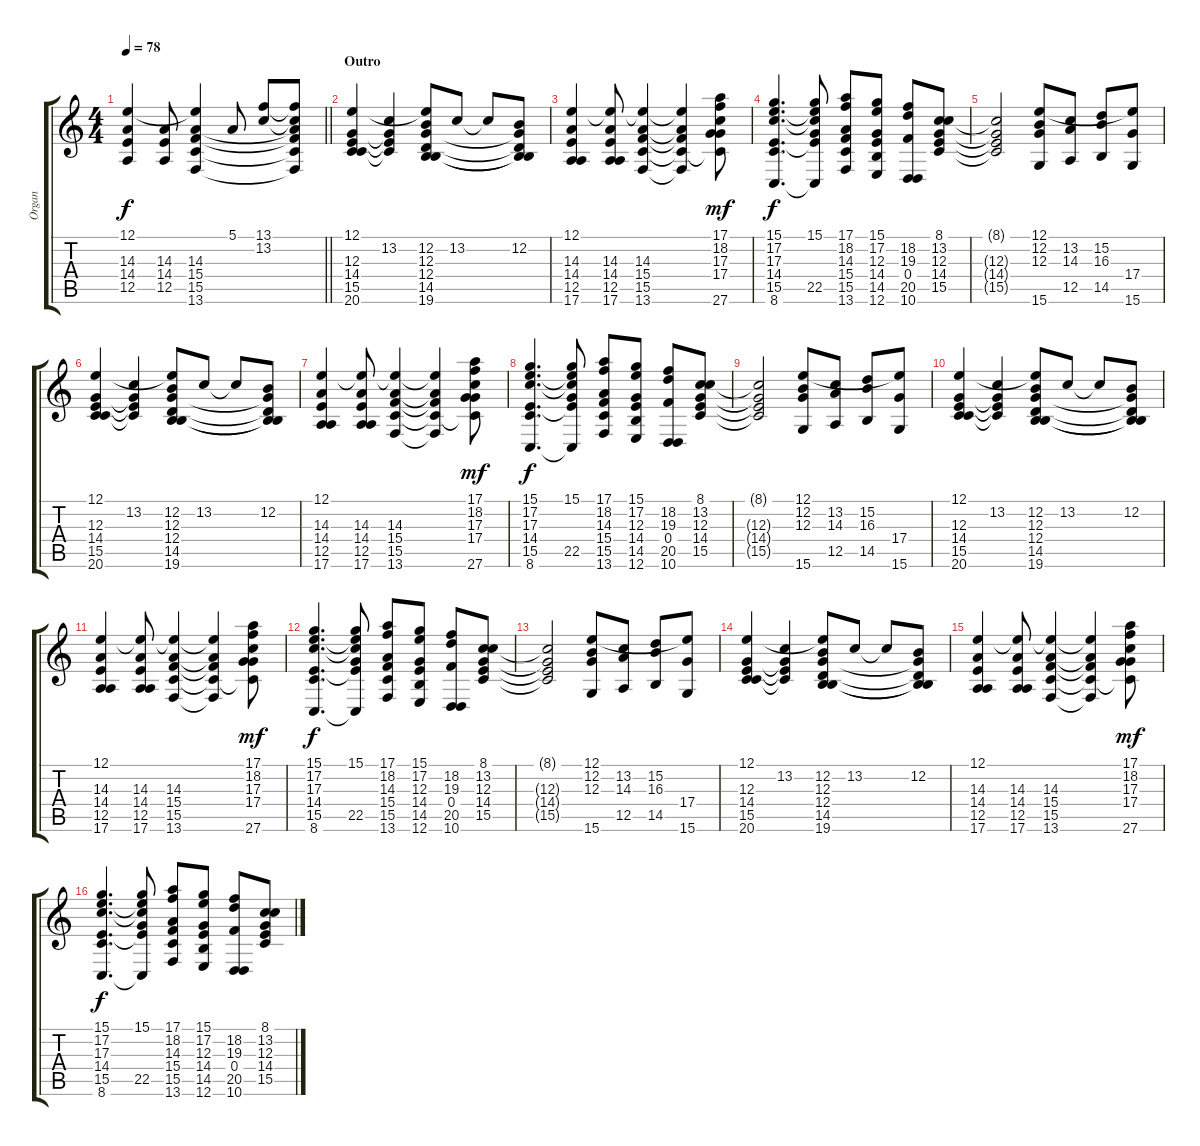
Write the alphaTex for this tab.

\track ("Organ" "Organ") {instrument rockorgan}
\staff {score tabs}
\tuning (E4 B3 G3 D3 A2 E2) {hide}
\ts (4 4)
\tempo 78
\clef g2
\barLineRight lightlight
\ks c
(12.1 14.3 14.4 12.5).4{dy f} (14.3 14.4 12.5).8 (12.1{t} 14.3 15.4 15.5 13.6).4 5.1.8 (13.1 13.2).8 (13.1{t} 13.2{t} 14.3{t} 15.4{t} 15.5{t} 13.6{t}).8 |
\section ("" "Outro")
(12.1 12.3 14.4 15.5 20.6).4 (13.2 12.3{t} 14.4{t} 15.5{t}).4 (12.1{t} 12.2 12.3 12.4 14.5 19.6).8 13.2.8 13.2{t}.8 (12.2 12.3{t} 12.4{t} 14.5{t} 19.6{t}).8 |
(12.1 14.3 14.4 12.5 17.6).4 (12.1{t} 14.3 14.4 12.5 17.6).8 (12.1{t} 14.3 15.4 15.5 13.6).4 (12.1{t} 14.3{t} 15.4{t} 15.5{t} 13.6{t}).4 (17.1 18.2 17.3 17.4 15.5{t} 27.6).8{dy mf} |
(15.1 17.2 17.3 14.4 15.5 8.6).4{d dy f} (15.1 17.2{t} 17.3{t} 14.4{t} 22.5 8.6{t}).8 (17.1 18.2 14.3 15.4 15.5 13.6).8 (15.1 17.2 12.3 14.4 14.5 12.6).8 (18.2 19.3 0.4 20.5 10.6).8 (8.1 13.2 12.3 14.4 15.5).8 |
(8.1{t} 12.3{t} 14.4{t} 15.5{t}).2 (12.1 12.2 12.3 15.6).8 (13.2 14.3 12.5).8 (15.2 16.3 14.5).8 (12.1{t} 17.4 15.6).8 |
(12.1 12.3 14.4 15.5 20.6).4 (13.2 12.3{t} 14.4{t} 15.5{t}).4 (12.1{t} 12.2 12.3 12.4 14.5 19.6).8 13.2.8 13.2{t}.8 (12.2 12.3{t} 12.4{t} 14.5{t} 19.6{t}).8 |
(12.1 14.3 14.4 12.5 17.6).4 (12.1{t} 14.3 14.4 12.5 17.6).8 (12.1{t} 14.3 15.4 15.5 13.6).4 (12.1{t} 14.3{t} 15.4{t} 15.5{t} 13.6{t}).4 (17.1 18.2 17.3 17.4 15.5{t} 27.6).8{dy mf} |
(15.1 17.2 17.3 14.4 15.5 8.6).4{d dy f} (15.1 17.2{t} 17.3{t} 14.4{t} 22.5 8.6{t}).8 (17.1 18.2 14.3 15.4 15.5 13.6).8 (15.1 17.2 12.3 14.4 14.5 12.6).8 (18.2 19.3 0.4 20.5 10.6).8 (8.1 13.2 12.3 14.4 15.5).8 |
(8.1{t} 12.3{t} 14.4{t} 15.5{t}).2 (12.1 12.2 12.3 15.6).8 (13.2 14.3 12.5).8 (15.2 16.3 14.5).8 (12.1{t} 17.4 15.6).8 |
(12.1 12.3 14.4 15.5 20.6).4 (13.2 12.3{t} 14.4{t} 15.5{t}).4 (12.1{t} 12.2 12.3 12.4 14.5 19.6).8 13.2.8 13.2{t}.8 (12.2 12.3{t} 12.4{t} 14.5{t} 19.6{t}).8 |
(12.1 14.3 14.4 12.5 17.6).4 (12.1{t} 14.3 14.4 12.5 17.6).8 (12.1{t} 14.3 15.4 15.5 13.6).4 (12.1{t} 14.3{t} 15.4{t} 15.5{t} 13.6{t}).4 (17.1 18.2 17.3 17.4 15.5{t} 27.6).8{dy mf} |
(15.1 17.2 17.3 14.4 15.5 8.6).4{d dy f} (15.1 17.2{t} 17.3{t} 14.4{t} 22.5 8.6{t}).8 (17.1 18.2 14.3 15.4 15.5 13.6).8 (15.1 17.2 12.3 14.4 14.5 12.6).8 (18.2 19.3 0.4 20.5 10.6).8 (8.1 13.2 12.3 14.4 15.5).8 |
(8.1{t} 12.3{t} 14.4{t} 15.5{t}).2 (12.1 12.2 12.3 15.6).8 (13.2 14.3 12.5).8 (15.2 16.3 14.5).8 (12.1{t} 17.4 15.6).8 |
(12.1 12.3 14.4 15.5 20.6).4 (13.2 12.3{t} 14.4{t} 15.5{t}).4 (12.1{t} 12.2 12.3 12.4 14.5 19.6).8 13.2.8 13.2{t}.8 (12.2 12.3{t} 12.4{t} 14.5{t} 19.6{t}).8 |
(12.1 14.3 14.4 12.5 17.6).4 (12.1{t} 14.3 14.4 12.5 17.6).8 (12.1{t} 14.3 15.4 15.5 13.6).4 (12.1{t} 14.3{t} 15.4{t} 15.5{t} 13.6{t}).4 (17.1 18.2 17.3 17.4 15.5{t} 27.6).8{dy mf} |
(15.1 17.2 17.3 14.4 15.5 8.6).4{d dy f} (15.1 17.2{t} 17.3{t} 14.4{t} 22.5 8.6{t}).8 (17.1 18.2 14.3 15.4 15.5 13.6).8 (15.1 17.2 12.3 14.4 14.5 12.6).8 (18.2 19.3 0.4 20.5 10.6).8 (8.1 13.2 12.3 14.4 15.5).8
